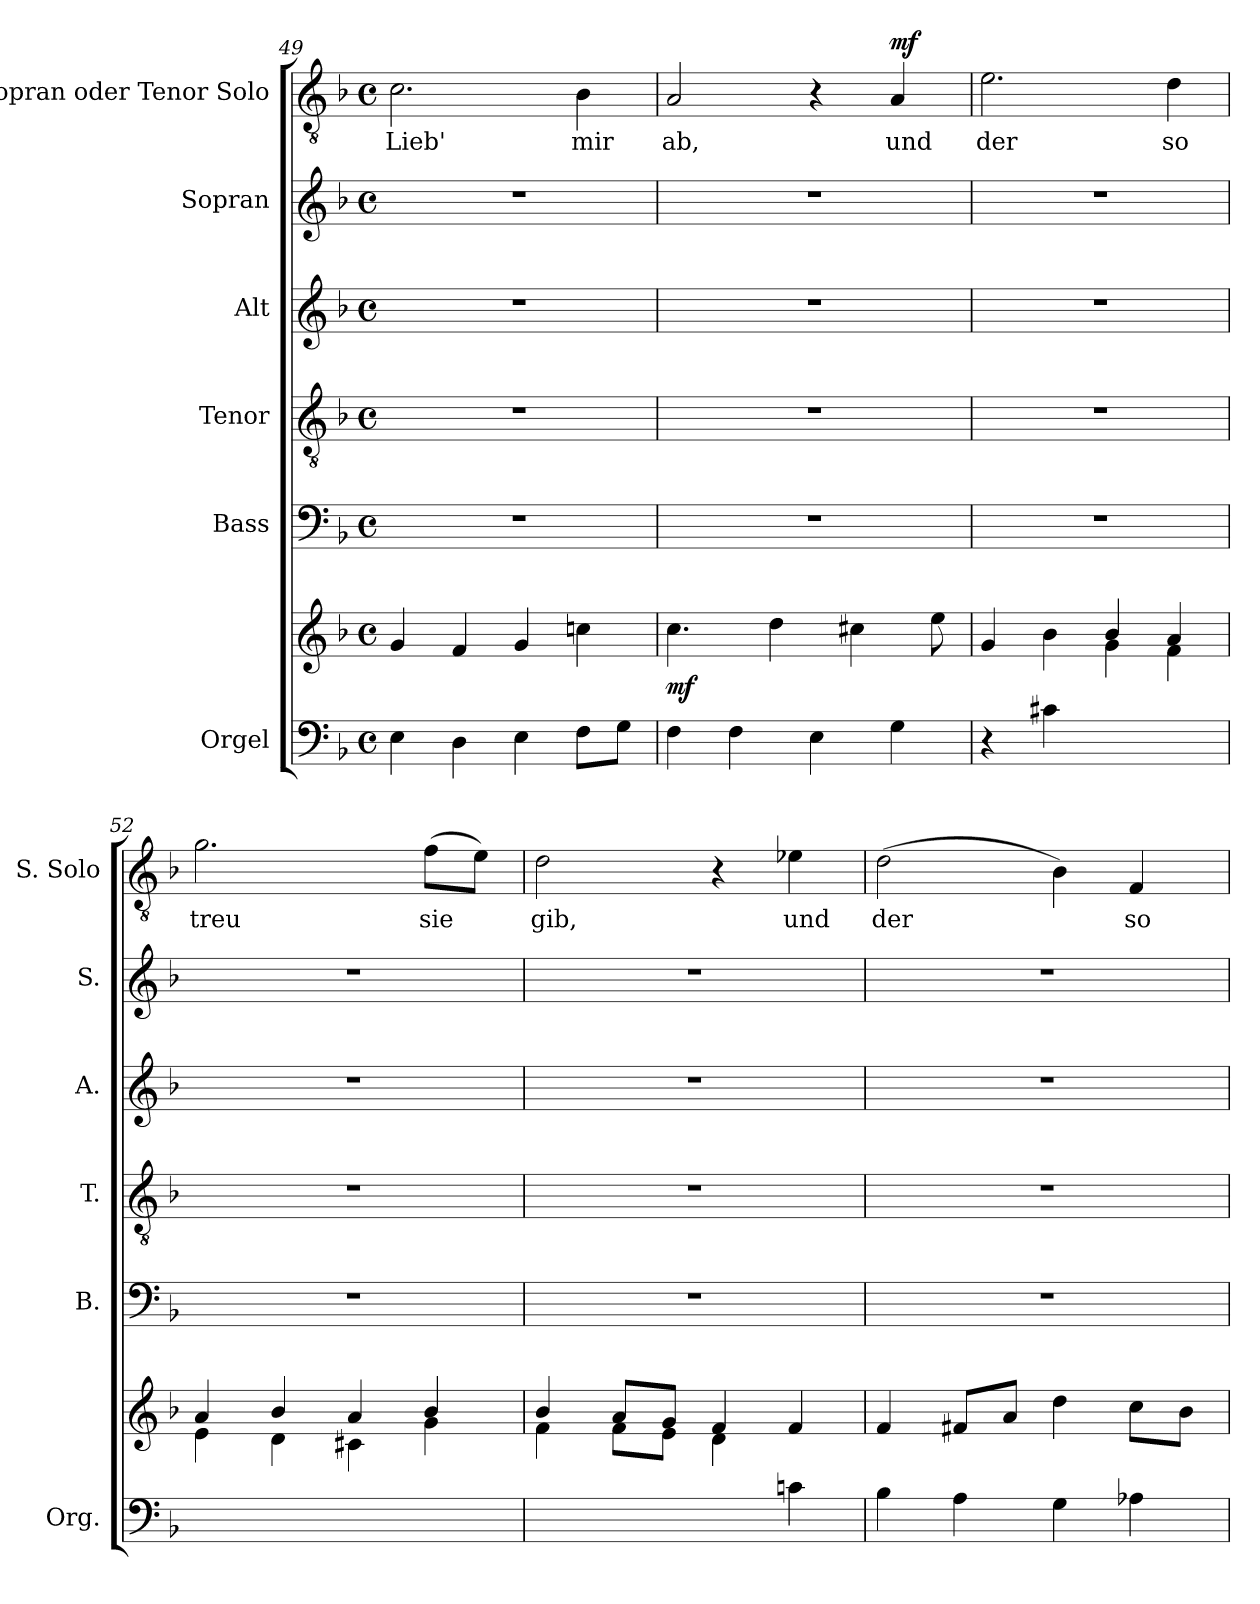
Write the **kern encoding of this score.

**kern	**kern	**dynam	**kern	**kern	**kern	**kern	**kern	**text	**dynam
*part6	*part6	*part6	*part5	*part4	*part3	*part2	*part1	*part1	*part1
*staff7	*staff6	*staff6/7	*staff5	*staff4	*staff3	*staff2	*staff1	*staff1	*staff1
*I"Orgel	*	*	*I"Bass	*I"Tenor	*I"Alt	*I"Sopran	*I"Sopran oder  Tenor Solo	*	*
*I'Org.	*	*	*I'B.	*I'T.	*I'A.	*I'S.	*I'S. Solo	*	*
*clefF4	*clefG2	*	*clefF4	*clefGv2	*clefG2	*clefG2	*clefGv2	*	*
*	*	*	*	*ITrd7c12	*	*	*	*	*
*k[b-]	*k[b-]	*	*k[b-]	*k[b-]	*k[b-]	*k[b-]	*k[b-]	*	*
*F:	*F:	*	*F:	*F:	*F:	*F:	*F:	*	*
*M4/4	*M4/4	*	*M4/4	*M4/4	*M4/4	*M4/4	*M4/4	*	*
*met(c)	*met(c)	*	*met(c)	*met(c)	*met(c)	*met(c)	*met(c)	*	*
=49	=49	=49	=49	=49	=49	=49	=49	=49	=49
!	!	!	!	!	!	!	!	!LO:LY:b:color=#000000	!
4Ei\	4gi/	.	1r	1r	1r	1r	2.ci\	Lieb'	.
4Di\	4fi/	.	.	.	.	.	.	.	.
4Ei\	4gi/	.	.	.	.	.	.	.	.
!	!	!	!	!	!	!	!	!LO:LY:b:color=#000000	!
8Fi\L	4ccni\	.	.	.	.	.	4B-i\	mir	.
8Gi\J	.	.	.	.	.	.	.	.	.
=50	=50	=50	=50	=50	=50	=50	=50	=50	=50
!	!	!	!	!	!	!	!	!LO:LY:b:color=#000000	!
4Fi\	4.cci\	mf	1r	1r	1r	1r	2Ai/	ab,	.
4Fi\	.	.	.	.	.	.	.	.	.
.	4ddi\	.	.	.	.	.	.	.	.
4Ei\	.	.	.	.	.	.	4r	.	.
.	4cc#Xi\	.	.	.	.	.	.	.	.
!	!	!	!	!	!	!	!	!LO:LY:b:color=#000000	!
4Gi\	.	.	.	.	.	.	4Ai/	und	mf
.	8eei\	.	.	.	.	.	.	.	.
!!LO:LB:g=z
=51	=51	=51	=51	=51	=51	=51	=51	=51	=51
*	*^	*	*	*	*	*	*	*	*
!	!	!	!	!	!	!	!	!	!LO:LY:b:color=#000000	!
4r	4gi/	2ryy	.	1r	1r	1r	1r	2.ei\	der	.
4c#Xi\	4b-i\	.	.	.	.	.	.	.	.	.
2ryy	4b-i/	4gi\	.	.	.	.	.	.	.	.
!	!	!	!	!	!	!	!	!	!LO:LY:b:color=#000000	!
.	4ai/	4fi\	.	.	.	.	.	4di\	so	.
=52	=52	=52	=52	=52	=52	=52	=52	=52	=52	=52
!	!	!	!	!	!	!	!	!	!LO:LY:b:color=#000000	!
1ryy	4ai/	4ei\	.	1r	1r	1r	1r	2.gi\	treu	.
.	4b-i/	4di\	.	.	.	.	.	.	.	.
.	4ai/	4c#Xi\	.	.	.	.	.	.	.	.
!	!	!	!	!	!	!	!	!	!LO:LY:b:color=#000000	!
.	4b-i/	4gi\	.	.	.	.	.	(8fi\L	sie	.
.	.	.	.	.	.	.	.	8ei\J)	.	.
=53	=53	=53	=53	=53	=53	=53	=53	=53	=53	=53
!	!	!	!	!	!	!	!	!	!LO:LY:b:color=#000000	!
2.ryy	4b-i/	4fi\	.	1r	1r	1r	1r	2di\	gib,	.
.	8ai/L	8fi\L	.	.	.	.	.	.	.	.
.	8gi/J	8ei\J	.	.	.	.	.	.	.	.
.	4fi/	4di\	.	.	.	.	.	4r	.	.
!	!	!	!	!	!	!	!	!	!LO:LY:b:color=#000000	!
4cni\	4fi/	4ryy	.	.	.	.	.	4e-Xi\	und	.
*	*v	*v	*	*	*	*	*	*	*	*
=54	=54	=54	=54	=54	=54	=54	=54	=54	=54
*	*^	*	*	*	*	*	*	*	*
!	!	!	!	!	!	!	!	!	!LO:LY:b:color=#000000	!
*	*v	*v	*	*	*	*	*	*	*	*
4B-i\	4fi/	.	1r	1r	1r	1r	(2di\	der	.
4Ai\	8f#Xi/L	.	.	.	.	.	.	.	.
.	8ai/J	.	.	.	.	.	.	.	.
4Gi\	4ddi\	.	.	.	.	.	4B-i\)	.	.
!	!	!	!	!	!	!	!	!LO:LY:b:color=#000000	!
4A-Xi\	8cci\L	.	.	.	.	.	4Fi/	so	.
.	8b-i\J	.	.	.	.	.	.	.	.
=	=	=	=	=	=	=	=	=	=
*-	*-	*-	*-	*-	*-	*-	*-	*-	*-
